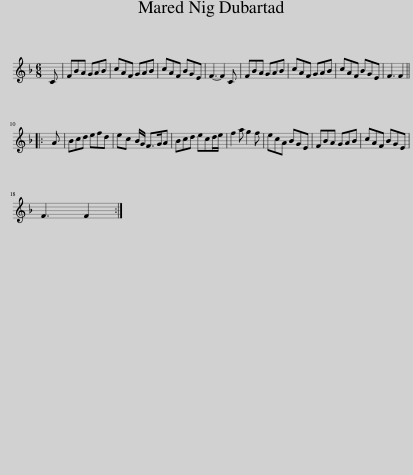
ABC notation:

X:1
L:1/8
M:6/8
I:linebreak $
K:F
V:1 treble
V:1
 C | FBA GAB | cAF GAB | cAF BGE | F3- F2 C | %5
 FBA GAB | cAF GAB | cAF BGE | F3 F2 |:$ A | %10
 Bcd efd | ec B/G/ F>GA | Bcd ecd/e/ | f2 a g2 f | ecA BGE | %15
 FBA GAB | cAF BGE |$ F3 F2 :| %18
